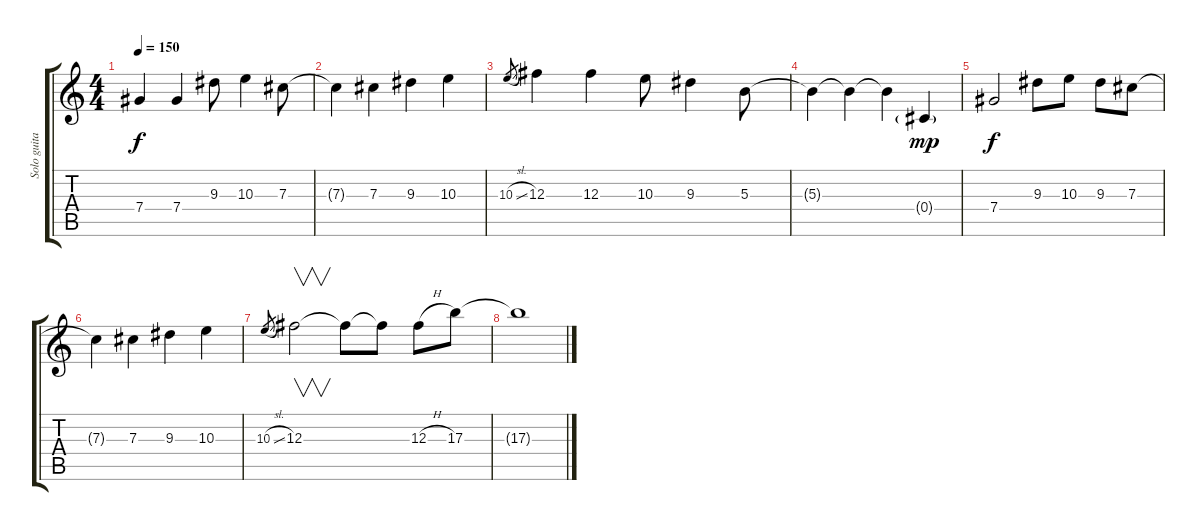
\track ("Solo guitar " "Solo guita") {instrument overdrivenguitar}
\staff {score tabs}
\tuning (Eb4 Bb3 Gb3 Db3 Ab2 Eb2) {hide}
\ts (4 4)
\tempo 150
\clef g2
\ks c
7.4.4{dy f volume 16} 7.4.4 9.3.8 10.3.4 7.3.8 |
7.3{t}.4 7.3.4 9.3.4 10.3.4 |
10.3{sl}.8{gr} 12.3.4 12.3.4 10.3.8 9.3.4 5.3.8 |
5.3{t}.4 5.3{t}.4 5.3{t}.4 0.4{g}.4{dy mp} |
7.4.2{dy f volume 16} 9.3.8 10.3.8 9.3.8 7.3.8 |
7.3{t}.4 7.3.4 9.3.4 10.3.4 |
10.3{sl}.8{gr} 12.3.2{v} 12.3{t}.8 12.3{t}.8 12.3{h}.8 17.3.8 |
17.3{t}.1
